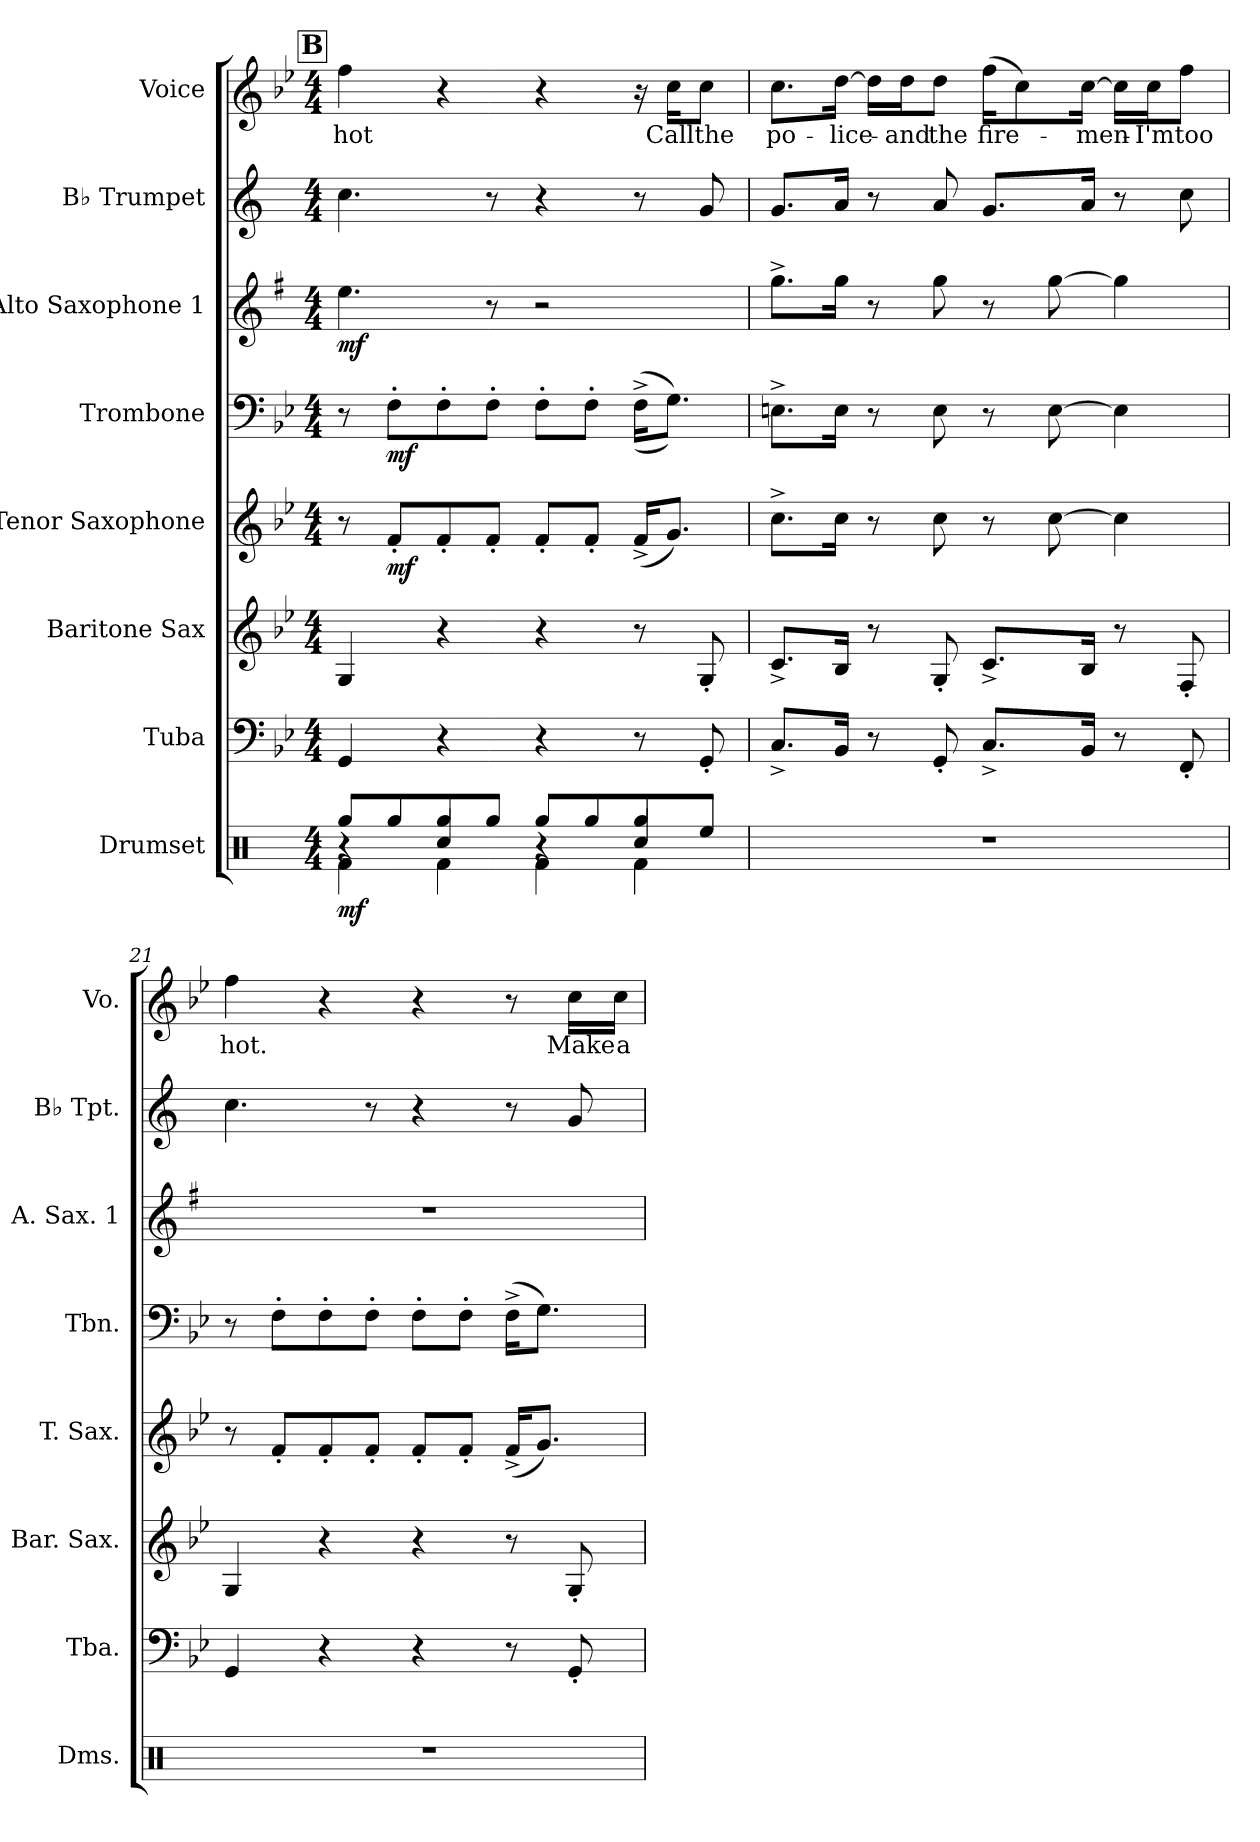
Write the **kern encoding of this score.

**kern	**dynam	**kern	**kern	**kern	**dynam	**kern	**dynam	**kern	**dynam	**kern	**kern	**text
*part8	*part8	*part7	*part6	*part5	*part5	*part4	*part4	*part3	*part3	*part2	*part1	*part1
*staff8	*staff8	*staff7	*staff6	*staff5	*staff5	*staff4	*staff4	*staff3	*staff3	*staff2	*staff1	*staff1
*I"Drumset	*	*I"Tuba	*I"Baritone Sax	*I"Tenor Saxophone	*	*I"Trombone	*	*I"Alto Saxophone 1	*	*I"B♭ Trumpet	*I"Voice	*
*I'Dms.	*	*I'Tba.	*I'Bar. Sax.	*I'T. Sax.	*	*I'Tbn.	*	*I'A. Sax. 1	*	*I'B♭ Tpt.	*I'Vo.	*
*clefX	*	*clefF4	*clefG2	*clefG2	*	*clefF4	*	*clefG2	*	*clefG2	*clefG2	*
*	*	*	*ITrd12c21	*ITrd8c14	*	*	*	*ITrd5c9	*	*ITrd1c2	*	*
*k[]	*	*k[b-e-]	*k[b-e-]	*k[b-e-]	*	*k[b-e-]	*	*k[b-e-]	*	*k[b-e-]	*k[b-e-]	*
*M4/4	*	*M4/4	*M4/4	*M4/4	*	*M4/4	*	*M4/4	*	*M4/4	*M4/4	*
!!LO:REH:place=s1:a:B:t=B
=19	=19	=19	=19	=19	=19	=19	=19	=19	=19	=19	=19	=19
*^	*	*	*	*	*	*	*	*	*	*	*	*
*	*^	*	*	*	*	*	*	*	*	*	*	*	*
!	!	!	!LO:DY:b	!	!	!	!	!	!	!	!LO:DY:b	!	!	!LO:LY:b
4r	4Rf\	8Rgg/L	mf	4GG/	4GG/	8r	.	8r	.	4.g\	mf	4.b-\	4ff\	hot
!	!	!	!	!	!	!	!LO:DY:b	!	!LO:DY:b	!	!	!	!	!
.	.	8Rgg/	.	.	.	8F'/L	mf	8F'\L	mf	.	.	.	.	.
4Rcc/	4Rf\	8Rgg/	.	4r	4r	8F'/	.	8F'\	.	.	.	.	4r	.
.	.	8Rgg/J	.	.	.	8F'/J	.	8F'\J	.	8r	.	8r	.	.
4r	4Rf\	8Rgg/L	.	4r	4r	8F'/L	.	8F'\L	.	2r	.	4r	4r	.
.	.	8Rgg/	.	.	.	8F'/J	.	8F'\J	.	.	.	.	.	.
4Rcc/	4Rf\	8Rgg/	.	8r	8r	(16F^/KL	.	((16F^\KL	.	.	.	8r	16r	.
!	!	!	!	!	!	!	!	!	!	!	!	!	!	!LO:LY:b
.	.	.	.	.	.	8.G/J)	.	8.G\J))	.	.	.	.	16cc\KL	Call
!	!	!	!	!	!	!	!	!	!	!	!	!	!	!LO:LY:b
.	.	8Ree/J	.	8GG'/	8GG'/	.	.	.	.	.	.	8f/	8cc\J	the
!!LO:PB:g=z
=20	=20	=20	=20	=20	=20	=20	=20	=20	=20	=20	=20	=20	=20	=20
!	!	!	!	!	!	!	!	!	!	!	!	!	!	!LO:LY:b
*v	*v	*v	*	*	*	*	*	*	*	*	*	*	*	*
1r	.	8.C^/L	8.C^/L	8.c^\L	.	8.En^\L	.	8.b-^\L	.	8.f/L	8.cc\L	po-
!	!	!	!	!	!	!	!	!	!	!	!	!LO:LY:b
.	.	16BB-/Jk	16BB-/Jk	16c\Jk	.	16E\Jk	.	16b-\Jk	.	16g/Jk	[16dd\Jk	-lice-
.	.	8r	8r	8r	.	8r	.	8r	.	8r	16dd\LL]	.
!	!	!	!	!	!	!	!	!	!	!	!	!LO:LY:b
.	.	.	.	.	.	.	.	.	.	.	16dd\J	-and
!	!	!	!	!	!	!	!	!	!	!	!	!LO:LY:b
.	.	8GG'/	8GG'/	8c\	.	8E\	.	8b-\	.	8g/	8dd\J	the
!	!	!	!	!	!	!	!	!	!	!	!	!LO:LY:b
.	.	8.C^/L	8.C^/L	8r	.	8r	.	8r	.	8.f/L	(16ff\KL	fire-
.	.	.	.	.	.	.	.	.	.	.	8cc\)	.
.	.	.	.	[8c\	.	[8E\	.	[8b-\	.	.	.	.
!	!	!	!	!	!	!	!	!	!	!	!	!LO:LY:b
.	.	16BB-/Jk	16BB-/Jk	.	.	.	.	.	.	16g/Jk	[16cc\Jk	-men-
.	.	8r	8r	4c\]	.	4E\]	.	4b-\]	.	8r	16cc\LL]	.
!	!	!	!	!	!	!	!	!	!	!	!	!LO:LY:b
.	.	.	.	.	.	.	.	.	.	.	16cc\J	-I'm
!	!	!	!	!	!	!	!	!	!	!	!	!LO:LY:b
.	.	8FF'/	8FF'/	.	.	.	.	.	.	8b-\	8ff\J	too
=21	=21	=21	=21	=21	=21	=21	=21	=21	=21	=21	=21	=21
!	!	!	!	!	!	!	!	!	!	!	!	!LO:LY:b
1r	.	4GG/	4GG/	8r	.	8r	.	1r	.	4.b-\	4ff\	hot.
.	.	.	.	8F'/L	.	8F'\L	.	.	.	.	.	.
.	.	4r	4r	8F'/	.	8F'\	.	.	.	.	4r	.
.	.	.	.	8F'/J	.	8F'\J	.	.	.	8r	.	.
.	.	4r	4r	8F'/L	.	8F'\L	.	.	.	4r	4r	.
.	.	.	.	8F'/J	.	8F'\J	.	.	.	.	.	.
.	.	8r	8r	(16F^/KL	.	(16F^\KL	.	.	.	8r	8r	.
.	.	.	.	8.G/J)	.	8.G\J)	.	.	.	.	.	.
!	!	!	!	!	!	!	!	!	!	!	!	!LO:LY:b
.	.	8GG'/	8GG'/	.	.	.	.	.	.	8f/	16cc\LL	Make
!	!	!	!	!	!	!	!	!	!	!	!	!LO:LY:b
.	.	.	.	.	.	.	.	.	.	.	16cc\JJ	a
=	=	=	=	=	=	=	=	=	=	=	=	=
*-	*-	*-	*-	*-	*-	*-	*-	*-	*-	*-	*-	*-
